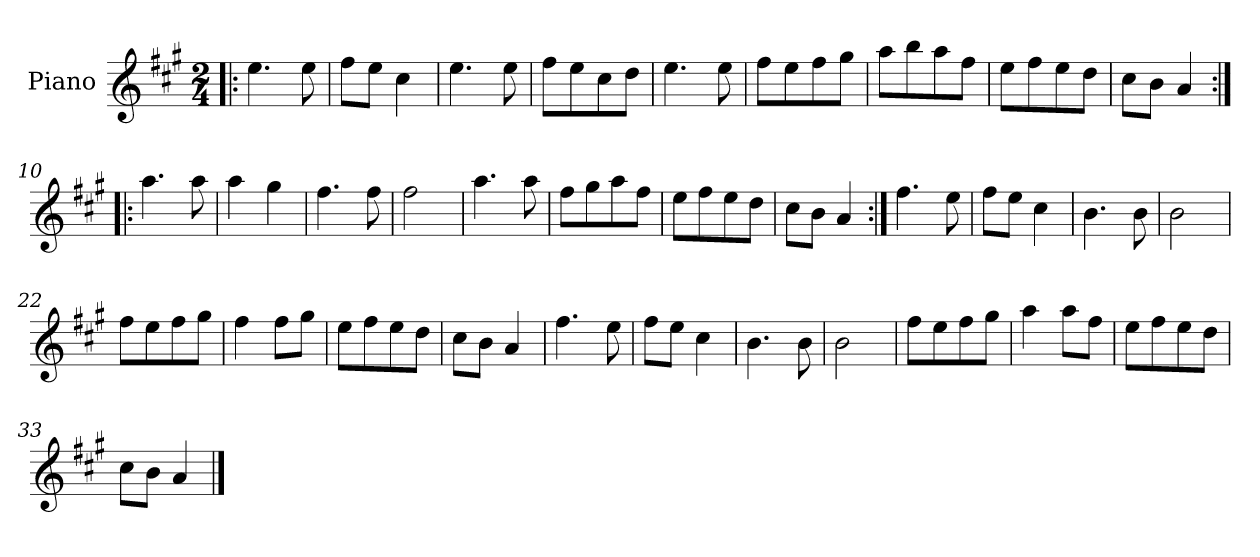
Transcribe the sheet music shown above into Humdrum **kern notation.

**kern
*part1
*staff1
*I"Piano
*I'Pno
*clefG2
*k[f#c#g#]
*A:
*M2/4
=1!|:
4.ee\
8ee\
=2
8ff#\L
8ee\J
4cc#\
=3
4.ee\
8ee\
=4
8ff#\L
8ee\
8cc#\
8dd\J
=5
4.ee\
8ee\
=6
8ff#\L
8ee\
8ff#\
8gg#\J
=7
8aa\L
8bb\
8aa\
8ff#\J
=8
8ee\L
8ff#\
8ee\
8dd\J
!!LO:LB:g=z
=9
8cc#\L
8b\J
4a/
=10:|!|:
4.aa\
8aa\
=11
4aa\
4gg#\
=12
4.ff#\
8ff#\
=13
2ff#\
=14
4.aa\
8aa\
=15
8ff#\L
8gg#\
8aa\
8ff#\J
=16
8ee\L
8ff#\
8ee\
8dd\J
=17
8cc#\L
8b\J
4a/
!!LO:LB:g=z
=18:|!
4.ff#\
8ee\
=19
8ff#\L
8ee\J
4cc#\
=20
4.b\
8b\
=21
2b\
=22
8ff#\L
8ee\
8ff#\
8gg#\J
=23
4ff#\
8ff#\L
8gg#\J
=24
8ee\L
8ff#\
8ee\
8dd\J
=25
8cc#\L
8b\J
4a/
=26
4.ff#\
8ee\
=27
8ff#\L
8ee\J
4cc#\
!!LO:LB:g=z
=28
4.b\
8b\
=29
2b\
=30
8ff#\L
8ee\
8ff#\
8gg#\J
=31
4aa\
8aa\L
8ff#\J
=32
8ee\L
8ff#\
8ee\
8dd\J
=33
8cc#\L
8b\J
4a/
==
*-
